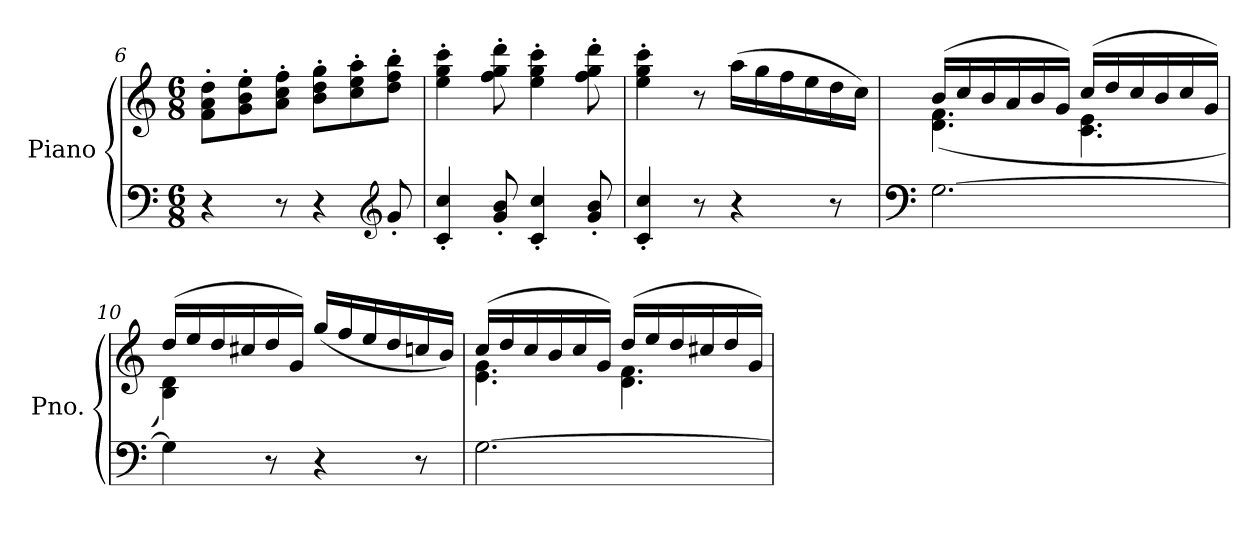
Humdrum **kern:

**kern	**kern
*part1	*part1
*staff2	*staff1
*I"Piano	*
*I'Pno.	*
*clefF4	*clefG2
*k[]	*k[]
*M6/8	*M6/8
=6	=6
4r	8f\' 8a\' 8dd\'L
.	8g\' 8b\' 8ee\'
8r	8a\' 8cc\' 8ff\'J
4r	8b\' 8dd\' 8gg\'L
.	8cc\' 8ee\' 8aa\'
*clefG2	*
8g'/	8dd\' 8ff\' 8bb\'J
!!LO:LB:g=z
=7	=7
4c/' 4cc/'	4ee\' 4gg\' 4ccc\'
8g/' 8b/'	8ff\' 8gg\' 8ddd\'
4c/' 4cc/'	4ee\' 4gg\' 4ccc\'
8g/' 8b/'	8ff\' 8gg\' 8ddd\'
=8	=8
4c/' 4cc/'	4ee\' 4gg\' 4ccc\'
8r	8r
4r	(>16aa\LL
.	16gg\
.	16ff\
.	16ee\
8r	16dd\
.	16cc\JJ)
=9	=9
*clefF4	*
*	*^
[2.G\	(>16b/LL	(<4.d\ 4.f\
.	16cc/	.
.	16b/	.
.	16a/	.
.	16b/	.
.	16g/JJ)	.
.	(>16cc/LL	4.c\ 4.e\
.	16dd/	.
.	16cc/	.
.	16b/	.
.	16cc/	.
.	16g/JJ)	.
=10	=10	=10
4G\]	(>16dd/LL	4B\ 4d\)
.	16ee/	.
.	16dd/	.
.	16cc#X/	.
8r	16dd/	2ryy
.	16g/JJ)	.
4r	(>16gg/LL	.
.	16ff/	.
.	16ee/	.
.	16dd/	.
8r	16ccn/	.
.	16b/JJ)	.
!!LO:LB:g=z	!!
=11	=11	=11
[2.G\	(>16cc/LL	4.e\ 4.g\
.	16dd/	.
.	16cc/	.
.	16b/	.
.	16cc/	.
.	16g/JJ)	.
.	(>16dd/LL	4.d\ 4.f\
.	16ee/	.
.	16dd/	.
.	16cc#X/	.
.	16dd/	.
.	16g/JJ)	.
*	*v	*v
=	=
*-	*-
